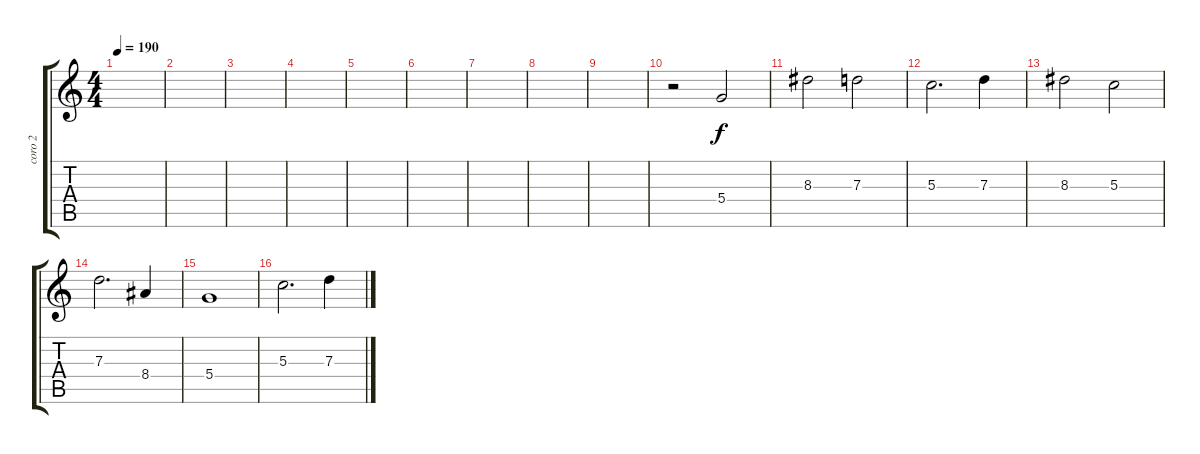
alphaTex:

\track ("coro 2" "coro 2") {instrument choiraahs}
\staff {score tabs}
\tuning (E5 B4 G4 D4 A3 E3) {hide}
\ts (4 4)
\tempo 190
\clef g2
\ks c
|
|
|
|
|
|
|
|
|
r.2 5.4.2 |
8.3.2 7.3.2 |
5.3.2{d} 7.3.4 |
8.3.2 5.3.2 |
7.3.2{d} 8.4.4 |
5.4.1 |
5.3.2{d} 7.3.4
